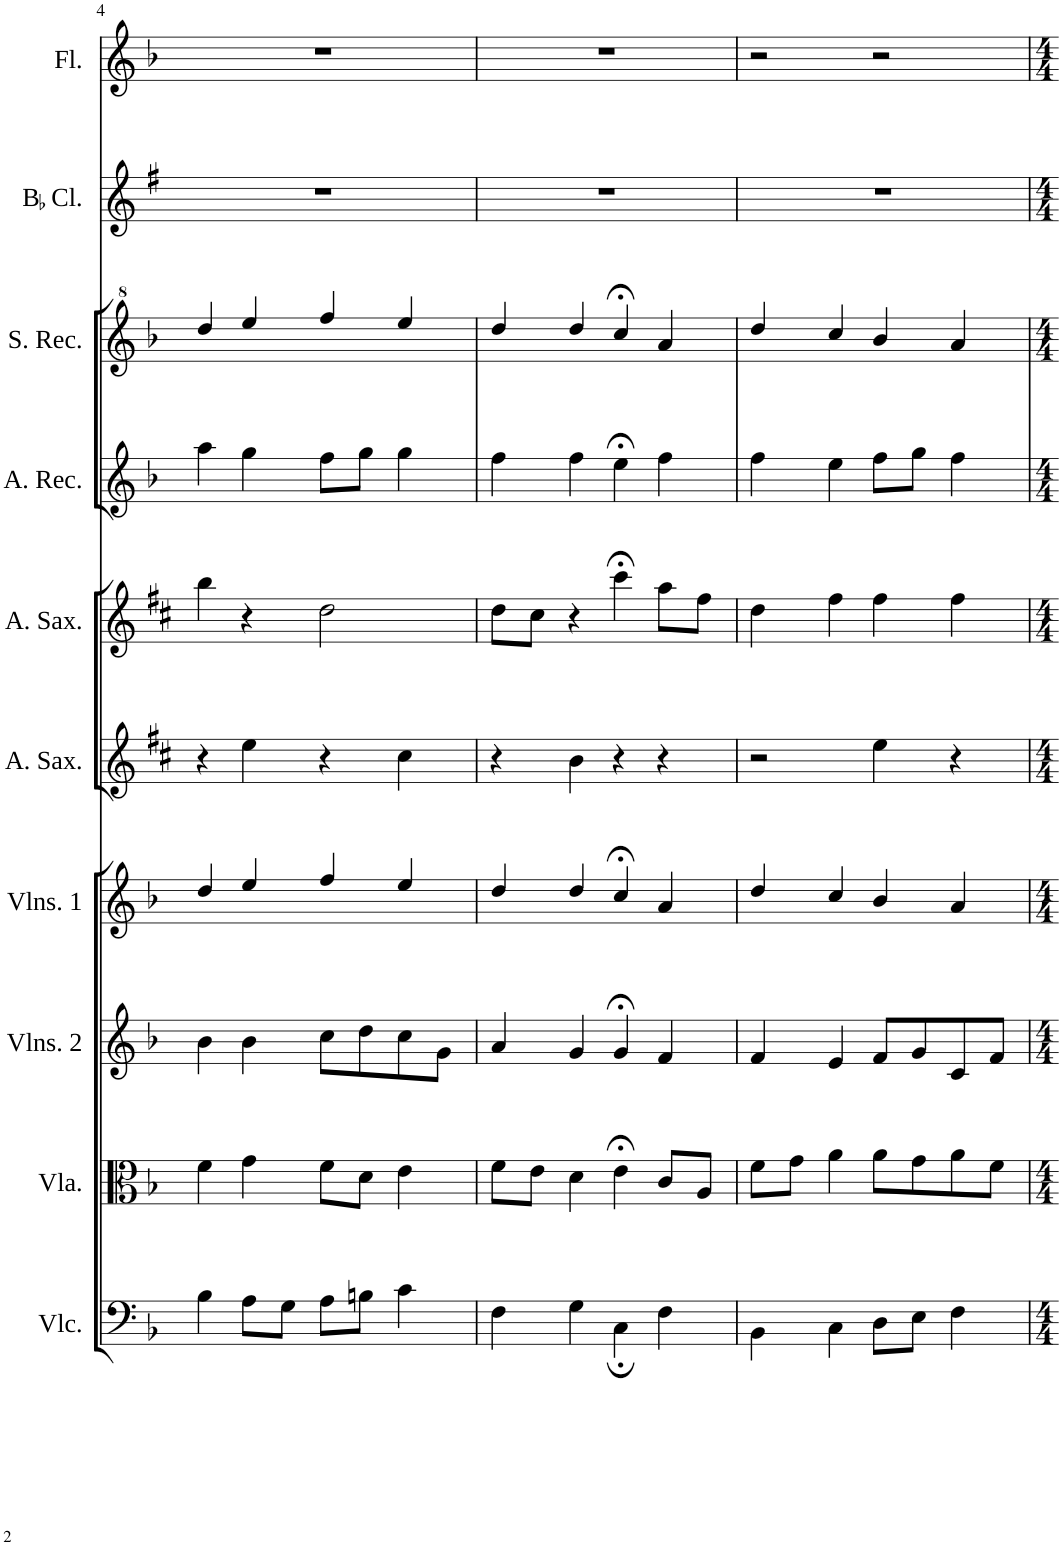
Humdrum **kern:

**kern	**kern	**kern	**kern	**kern	**kern	**kern	**kern	**kern	**kern
*part10	*part9	*part8	*part7	*part6	*part5	*part4	*part3	*part2	*part1
*staff10	*staff9	*staff8	*staff7	*staff6	*staff5	*staff4	*staff3	*staff2	*staff1
*I"Violoncello	*I"Viola	*I"Violins 2	*I"Violins 1	*I"Alto Saxophone	*I"Alto Saxophone	*I"Alto Recorder	*I"Soprano Recorder	*I"BaccidentalFlat Clarinet	*I"Flute
*I'Vlc.	*I'Vla.	*I'Vlns. 2	*I'Vlns. 1	*I'A. Sax.	*I'A. Sax.	*I'A. Rec.	*I'S. Rec.	*I'BaccidentalFlat Cl.	*I'Fl.
!!LO:PB:g=z
*clefF4	*clefC3	*clefG2	*clefG2	*clefG2	*clefG2	*clefG2	*clefG^2	*clefG2	*clefG2
*	*	*	*	*Trd5c9	*Trd5c9	*	*	*Trd1c2	*
*k[b-]	*k[b-]	*k[b-]	*k[b-]	*k[f#c#]	*k[f#c#]	*k[b-]	*k[b-]	*k[f#]	*k[b-]
*M4/4	*M4/4	*M4/4	*M4/4	*M4/4	*M4/4	*M4/4	*M4/4	*M4/4	*M4/4
=4	=4	=4	=4	=4	=4	=4	=4	=4	=4
4B-\	4f\	4b-\	4dd/	4r	4bb\	4aa\	4ddd/	1r	1r
8A\L	4g\	4b-\	4ee/	4ee\	4r	4gg\	4eee/	.	.
8G\J	.	.	.	.	.	.	.	.	.
8A\L	8f\L	8cc\L	4ff/	4r	2dd\	8ff\L	4fff/	.	.
8Bn\J	8d\J	8dd\	.	.	.	8gg\J	.	.	.
4c\	4e\	8cc\	4ee/	4cc#\	.	4gg\	4eee/	.	.
.	.	8g\J	.	.	.	.	.	.	.
=5	=5	=5	=5	=5	=5	=5	=5	=5	=5
4F\	8f\L	4a/	4dd/	4r	8dd\L	4ff\	4ddd/	1r	1r
.	8e\J	.	.	.	8cc#\J	.	.	.	.
4G\	4d\	4g/	4dd/	4b\	4r	4ff\	4ddd/	.	.
4C;\	4e;<\	4g;</	4cc;</	4r	4ccc#;<\	4ee;<\	4ccc;</	.	.
4F\	8c/L	4f/	4a/	4r	8aa\L	4ff\	4aa/	.	.
.	8A/J	.	.	.	8ff#\J	.	.	.	.
=6	=6	=6	=6	=6	=6	=6	=6	=6	=6
4BB-\	8f\L	4f/	4dd/	2r	4dd\	4ff\	4ddd/	1r	2r
.	8g\J	.	.	.	.	.	.	.	.
4C\	4a\	4e/	4cc/	.	4ff#\	4ee\	4ccc/	.	.
8D\L	8a\L	8f/L	4b-/	4ee\	4ff#\	8ff\L	4bb-/	.	2r
8E\J	8g\	8g/	.	.	.	8gg\J	.	.	.
4F\	8a\	8c/	4a/	4r	4ff#\	4ff\	4aa/	.	.
.	8f\J	8f/J	.	.	.	.	.	.	.
=	=	=	=	=	=	=	=	=	=
*-	*-	*-	*-	*-	*-	*-	*-	*-	*-
